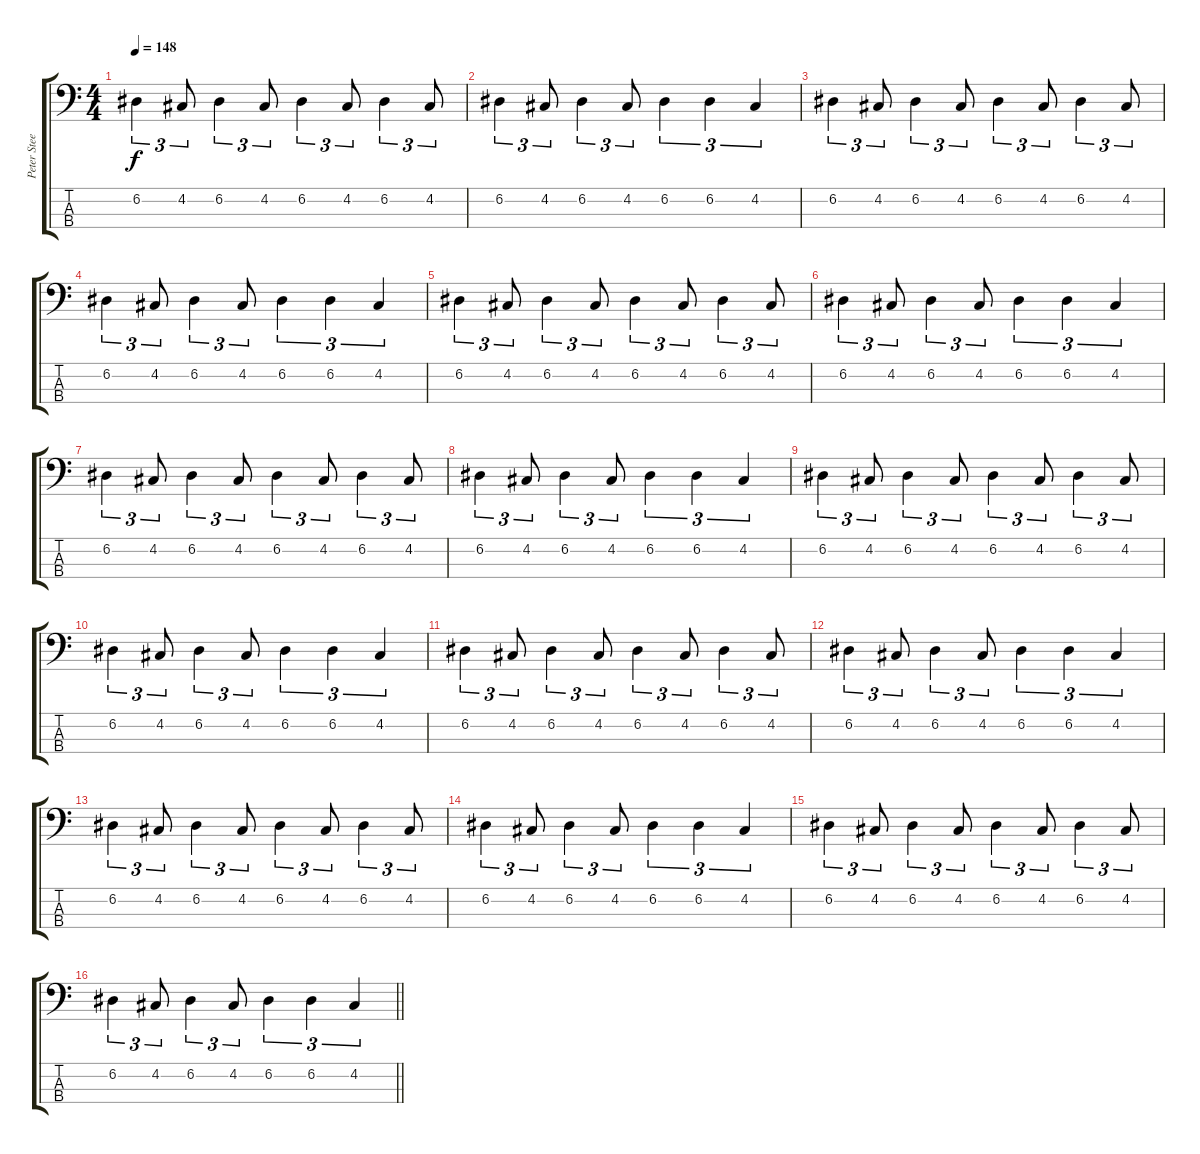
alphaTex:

\track ("Peter Steele" "Peter Stee") {instrument electricbasspick}
\staff {score tabs}
\tuning (D2 A1 E1 B0) {hide}
\ts (4 4)
\section ("" "")
\tempo 148
\clef f4
\ks c
6.2.4{tu (3 2) dy f} 4.2.8{tu (3 2)} 6.2.4{tu (3 2)} 4.2.8{tu (3 2)} 6.2.4{tu (3 2)} 4.2.8{tu (3 2)} 6.2.4{tu (3 2)} 4.2.8{tu (3 2)} |
6.2.4{tu (3 2)} 4.2.8{tu (3 2)} 6.2.4{tu (3 2)} 4.2.8{tu (3 2)} 6.2.4{tu (3 2)} 6.2.4{tu (3 2)} 4.2.4{tu (3 2)} |
6.2.4{tu (3 2)} 4.2.8{tu (3 2)} 6.2.4{tu (3 2)} 4.2.8{tu (3 2)} 6.2.4{tu (3 2)} 4.2.8{tu (3 2)} 6.2.4{tu (3 2)} 4.2.8{tu (3 2)} |
6.2.4{tu (3 2)} 4.2.8{tu (3 2)} 6.2.4{tu (3 2)} 4.2.8{tu (3 2)} 6.2.4{tu (3 2)} 6.2.4{tu (3 2)} 4.2.4{tu (3 2)} |
6.2.4{tu (3 2)} 4.2.8{tu (3 2)} 6.2.4{tu (3 2)} 4.2.8{tu (3 2)} 6.2.4{tu (3 2)} 4.2.8{tu (3 2)} 6.2.4{tu (3 2)} 4.2.8{tu (3 2)} |
6.2.4{tu (3 2)} 4.2.8{tu (3 2)} 6.2.4{tu (3 2)} 4.2.8{tu (3 2)} 6.2.4{tu (3 2)} 6.2.4{tu (3 2)} 4.2.4{tu (3 2)} |
6.2.4{tu (3 2)} 4.2.8{tu (3 2)} 6.2.4{tu (3 2)} 4.2.8{tu (3 2)} 6.2.4{tu (3 2)} 4.2.8{tu (3 2)} 6.2.4{tu (3 2)} 4.2.8{tu (3 2)} |
6.2.4{tu (3 2)} 4.2.8{tu (3 2)} 6.2.4{tu (3 2)} 4.2.8{tu (3 2)} 6.2.4{tu (3 2)} 6.2.4{tu (3 2)} 4.2.4{tu (3 2)} |
6.2.4{tu (3 2)} 4.2.8{tu (3 2)} 6.2.4{tu (3 2)} 4.2.8{tu (3 2)} 6.2.4{tu (3 2)} 4.2.8{tu (3 2)} 6.2.4{tu (3 2)} 4.2.8{tu (3 2)} |
6.2.4{tu (3 2)} 4.2.8{tu (3 2)} 6.2.4{tu (3 2)} 4.2.8{tu (3 2)} 6.2.4{tu (3 2)} 6.2.4{tu (3 2)} 4.2.4{tu (3 2)} |
6.2.4{tu (3 2)} 4.2.8{tu (3 2)} 6.2.4{tu (3 2)} 4.2.8{tu (3 2)} 6.2.4{tu (3 2)} 4.2.8{tu (3 2)} 6.2.4{tu (3 2)} 4.2.8{tu (3 2)} |
6.2.4{tu (3 2)} 4.2.8{tu (3 2)} 6.2.4{tu (3 2)} 4.2.8{tu (3 2)} 6.2.4{tu (3 2)} 6.2.4{tu (3 2)} 4.2.4{tu (3 2)} |
6.2.4{tu (3 2)} 4.2.8{tu (3 2)} 6.2.4{tu (3 2)} 4.2.8{tu (3 2)} 6.2.4{tu (3 2)} 4.2.8{tu (3 2)} 6.2.4{tu (3 2)} 4.2.8{tu (3 2)} |
6.2.4{tu (3 2)} 4.2.8{tu (3 2)} 6.2.4{tu (3 2)} 4.2.8{tu (3 2)} 6.2.4{tu (3 2)} 6.2.4{tu (3 2)} 4.2.4{tu (3 2)} |
6.2.4{tu (3 2)} 4.2.8{tu (3 2)} 6.2.4{tu (3 2)} 4.2.8{tu (3 2)} 6.2.4{tu (3 2)} 4.2.8{tu (3 2)} 6.2.4{tu (3 2)} 4.2.8{tu (3 2)} |
\barLineRight lightlight
6.2.4{tu (3 2)} 4.2.8{tu (3 2)} 6.2.4{tu (3 2)} 4.2.8{tu (3 2)} 6.2.4{tu (3 2)} 6.2.4{tu (3 2)} 4.2.4{tu (3 2)}
